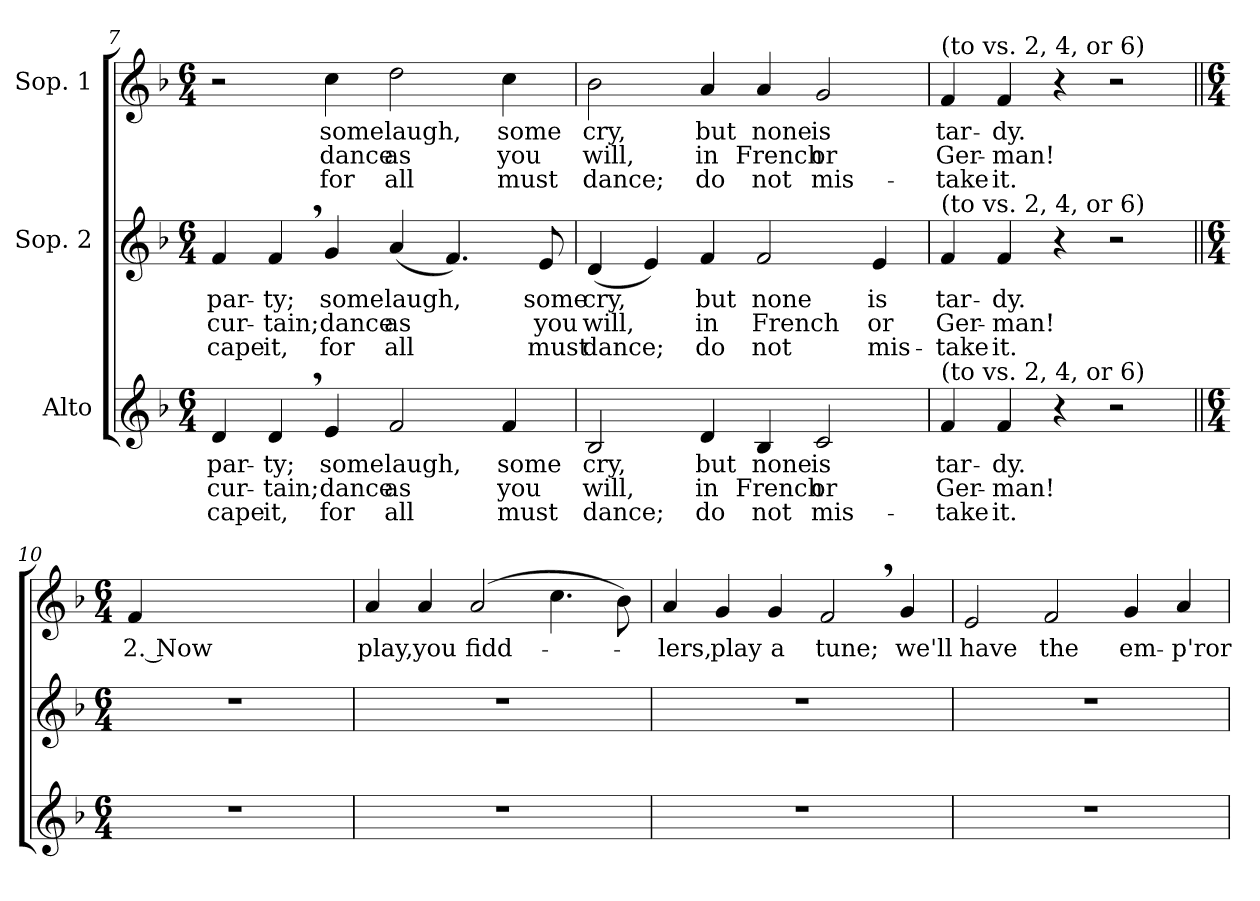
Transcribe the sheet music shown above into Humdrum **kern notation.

**kern	**text	**text	**text	**kern	**text	**text	**text	**kern	**text	**text	**text
*part3	*part3	*part3	*part3	*part2	*part2	*part2	*part2	*part1	*part1	*part1	*part1
*staff3	*staff3	*staff3	*staff3	*staff2	*staff2	*staff2	*staff2	*staff1	*staff1	*staff1	*staff1
*I"Alto	*	*	*	*I"Sop. 2	*	*	*	*I"Sop. 1	*	*	*
*clefG2	*	*	*	*clefG2	*	*	*	*clefG2	*	*	*
*k[b-]	*	*	*	*k[b-]	*	*	*	*k[b-]	*	*	*
*F:	*	*	*	*F:	*	*	*	*F:	*	*	*
*M6/4	*	*	*	*M6/4	*	*	*	*M6/4	*	*	*
=7	=7	=7	=7	=7	=7	=7	=7	=7	=7	=7	=7
!	!LO:LY:b	!LO:LY:b	!LO:LY:b	!	!	!	!	!	!	!	!
!	!	!	!	!	!LO:LY:b	!LO:LY:b	!LO:LY:b	!	!	!	!
4d/	par-	cur-	-cape	4f/	par-	cur-	-cape	2r	.	.	.
!	!LO:LY:b	!LO:LY:b	!LO:LY:b	!	!	!	!	!	!	!	!
!	!	!	!	!	!LO:LY:b	!LO:LY:b	!LO:LY:b	!	!	!	!
4d,>/	-ty;	-tain;	it,	4f,>/	-ty;	-tain;	it,	.	.	.	.
!	!LO:LY:b	!LO:LY:b	!LO:LY:b	!	!	!	!	!	!	!	!
!	!	!	!	!	!LO:LY:b	!LO:LY:b	!LO:LY:b	!	!	!	!
!	!	!	!	!	!	!	!	!	!LO:LY:b	!LO:LY:b	!LO:LY:b
4e/	some	dance	for	4g/	some	dance	for	4cc\	some	dance	for
!	!LO:LY:b	!LO:LY:b	!LO:LY:b	!	!	!	!	!	!	!	!
!	!	!	!	!	!LO:LY:b	!LO:LY:b	!LO:LY:b	!	!	!	!
!	!	!	!	!	!	!	!	!	!LO:LY:b	!LO:LY:b	!LO:LY:b
2f/	laugh,	as	all	(<4a/	laugh,	as	all	2dd\	laugh,	as	all
.	.	.	.	4.f/)	.	.	.	.	.	.	.
!	!LO:LY:b	!LO:LY:b	!LO:LY:b	!	!	!	!	!	!	!	!
!	!	!	!	!	!	!	!	!	!LO:LY:b	!LO:LY:b	!LO:LY:b
4f/	some	you	must	.	.	.	.	4cc\	some	you	must
!	!	!	!	!	!LO:LY:b	!LO:LY:b	!LO:LY:b	!	!	!	!
.	.	.	.	8e/	some	you	must	.	.	.	.
=8	=8	=8	=8	=8	=8	=8	=8	=8	=8	=8	=8
!	!LO:LY:b	!LO:LY:b	!LO:LY:b	!	!	!	!	!	!	!	!
!	!	!	!	!	!LO:LY:b	!LO:LY:b	!LO:LY:b	!	!	!	!
!	!	!	!	!	!	!	!	!	!LO:LY:b	!LO:LY:b	!LO:LY:b
2B-/	cry,	will,	dance;	(<4d/	cry,	will,	dance;	2b-\	cry,	will,	dance;
.	.	.	.	4e/)	.	.	.	.	.	.	.
!	!LO:LY:b	!LO:LY:b	!LO:LY:b	!	!	!	!	!	!	!	!
!	!	!	!	!	!LO:LY:b	!LO:LY:b	!LO:LY:b	!	!	!	!
!	!	!	!	!	!	!	!	!	!LO:LY:b	!LO:LY:b	!LO:LY:b
4d/	but	in	do	4f/	but	in	do	4a/	but	in	do
!	!LO:LY:b	!LO:LY:b	!LO:LY:b	!	!	!	!	!	!	!	!
!	!	!	!	!	!LO:LY:b	!LO:LY:b	!LO:LY:b	!	!	!	!
!	!	!	!	!	!	!	!	!	!LO:LY:b	!LO:LY:b	!LO:LY:b
4B-/	none	French	not	2f/	none	French	not	4a/	none	French	not
!	!LO:LY:b	!LO:LY:b	!LO:LY:b	!	!	!	!	!	!	!	!
!	!	!	!	!	!	!	!	!	!LO:LY:b	!LO:LY:b	!LO:LY:b
2c/	is	or	mis-	.	.	.	.	2g/	is	or	mis-
!	!	!	!	!	!LO:LY:b	!LO:LY:b	!LO:LY:b	!	!	!	!
.	.	.	.	4e/	is	or	mis-	.	.	.	.
=9	=9	=9	=9	=9	=9	=9	=9	=9	=9	=9	=9
!	!LO:LY:b	!LO:LY:b	!LO:LY:b	!	!	!	!	!	!	!	!
!	!	!	!	!	!LO:LY:b	!LO:LY:b	!LO:LY:b	!	!	!	!
!	!	!	!	!	!	!	!	!LO:TX:a:t=(to vs. 2, 4, or 6)	!	!	!
!	!	!	!	!LO:TX:a:t=(to vs. 2, 4, or 6)	!	!	!	!	!	!	!
!LO:TX:a:t=(to vs. 2, 4, or 6)	!	!	!	!	!	!	!	!	!	!	!
!	!	!	!	!	!	!	!	!	!LO:LY:b	!LO:LY:b	!LO:LY:b
4f/	tar-	Ger-	-take	4f/	tar-	Ger-	-take	4f/	tar-	Ger-	-take
!	!LO:LY:b	!LO:LY:b	!LO:LY:b	!	!	!	!	!	!	!	!
!	!	!	!	!	!LO:LY:b	!LO:LY:b	!LO:LY:b	!	!	!	!
!	!	!	!	!	!	!	!	!	!LO:LY:b	!LO:LY:b	!LO:LY:b
4f/	-dy.	-man!	it.	4f/	-dy.	-man!	it.	4f/	-dy.	-man!	it.
4r	.	.	.	4r	.	.	.	4r	.	.	.
2r	.	.	.	2r	.	.	.	2r	.	.	.
!!LO:LB:g=z
=10||	=10||	=10||	=10||	=10||	=10||	=10||	=10||	=10||	=10||	=10||	=10||
*M6/4	*	*	*	*M6/4	*	*	*	*M6/4	*	*	*
!	!	!	!	!	!	!	!	!	!LO:LY:b	!	!
1.r	.	.	.	1.r	.	.	.	4f/	2. Now	.	.
.	.	.	.	.	.	.	.	1ryy	.	.	.
.	.	.	.	.	.	.	.	4ryy	.	.	.
=11	=11	=11	=11	=11	=11	=11	=11	=11	=11	=11	=11
!	!	!	!	!	!	!	!	!	!LO:LY:b	!	!
1.r	.	.	.	1.r	.	.	.	4a/	play,	.	.
!	!	!	!	!	!	!	!	!	!LO:LY:b	!	!
.	.	.	.	.	.	.	.	4a/	you	.	.
!	!	!	!	!	!	!	!	!	!LO:LY:b	!	!
.	.	.	.	.	.	.	.	(2a/	fidd-	.	.
.	.	.	.	.	.	.	.	4.cc\	.	.	.
.	.	.	.	.	.	.	.	8b-\)	.	.	.
=12	=12	=12	=12	=12	=12	=12	=12	=12	=12	=12	=12
!	!	!	!	!	!	!	!	!	!LO:LY:b	!	!
1.r	.	.	.	1.r	.	.	.	4a/	-lers,	.	.
!	!	!	!	!	!	!	!	!	!LO:LY:b	!	!
.	.	.	.	.	.	.	.	4g/	play	.	.
!	!	!	!	!	!	!	!	!	!LO:LY:b	!	!
.	.	.	.	.	.	.	.	4g/	a	.	.
!	!	!	!	!	!	!	!	!	!LO:LY:b	!	!
.	.	.	.	.	.	.	.	2f,>/	tune;	.	.
!	!	!	!	!	!	!	!	!	!LO:LY:b	!	!
.	.	.	.	.	.	.	.	4g/	we'll	.	.
=13	=13	=13	=13	=13	=13	=13	=13	=13	=13	=13	=13
!	!	!	!	!	!	!	!	!	!LO:LY:b	!	!
1.r	.	.	.	1.r	.	.	.	2e/	have	.	.
!	!	!	!	!	!	!	!	!	!LO:LY:b	!	!
.	.	.	.	.	.	.	.	2f/	the	.	.
!	!	!	!	!	!	!	!	!	!LO:LY:b	!	!
.	.	.	.	.	.	.	.	4g/	em-	.	.
!	!	!	!	!	!	!	!	!	!LO:LY:b	!	!
.	.	.	.	.	.	.	.	4a/	-p'ror	.	.
=	=	=	=	=	=	=	=	=	=	=	=
*-	*-	*-	*-	*-	*-	*-	*-	*-	*-	*-	*-
